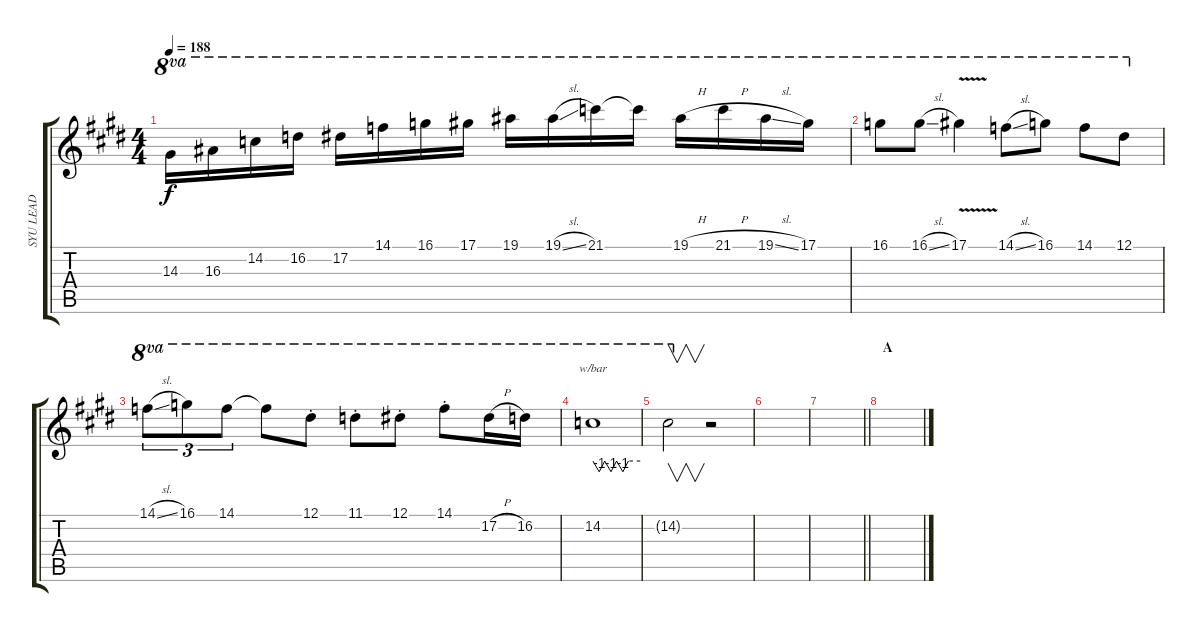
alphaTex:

\track ("SYU LEAD" "SYU LEAD") {instrument overdrivenguitar}
\staff {score tabs}
\tuning (Eb4 Bb3 Gb3 Db3 Ab2 Eb2) {hide}
\ts (4 4)
\tempo 188
\clef g2
\ks c#minor
14.3.16{ot 8va dy f} 16.3.16{ot 8va} 14.2.16{ot 8va} 16.2.16{ot 8va} 17.2.16{ot 8va} 14.1.16{ot 8va beam merge} 16.1.16{ot 8va} 17.1.16{ot 8va} 19.1.16{ot 8va} 19.1{sl}.16{ot 8va} 21.1.16{ot 8va} 21.1{t}.16{ot 8va} 19.1{h}.16{ot 8va} 21.1{h}.16{ot 8va} 19.1{sl}.16{ot 8va} 17.1.16{ot 8va} |
16.1.8{ot 8va} 16.1{sl}.8{ot 8va} 17.1{v}.4{ot 8va} 14.1{sl}.8{ot 8va} 16.1.8{ot 8va} 14.1.8{ot 8va} 12.1.8{ot 8va} |
14.1{sl}.8{tu (3 2) ot 8va} 16.1.8{tu (3 2) ot 8va} 14.1.8{tu (3 2) ot 8va} 14.1{t}.8{ot 8va} 12.1{st}.8{ot 8va} 11.1{st}.8{ot 8va} 12.1{st}.8{ot 8va} 14.1{st}.8{ot 8va} 17.2{h}.16{ot 8va} 16.2.16{ot 8va} |
14.2.1{tbe (custom default 0 0 8 -4 15 0 23 -4 30 0 38 -4 45 0 60 0) ot 8va} |
14.2{t}.2{v ot 8va} r.2 |
|
\barLineRight lightlight
|
\section ("" "A")
